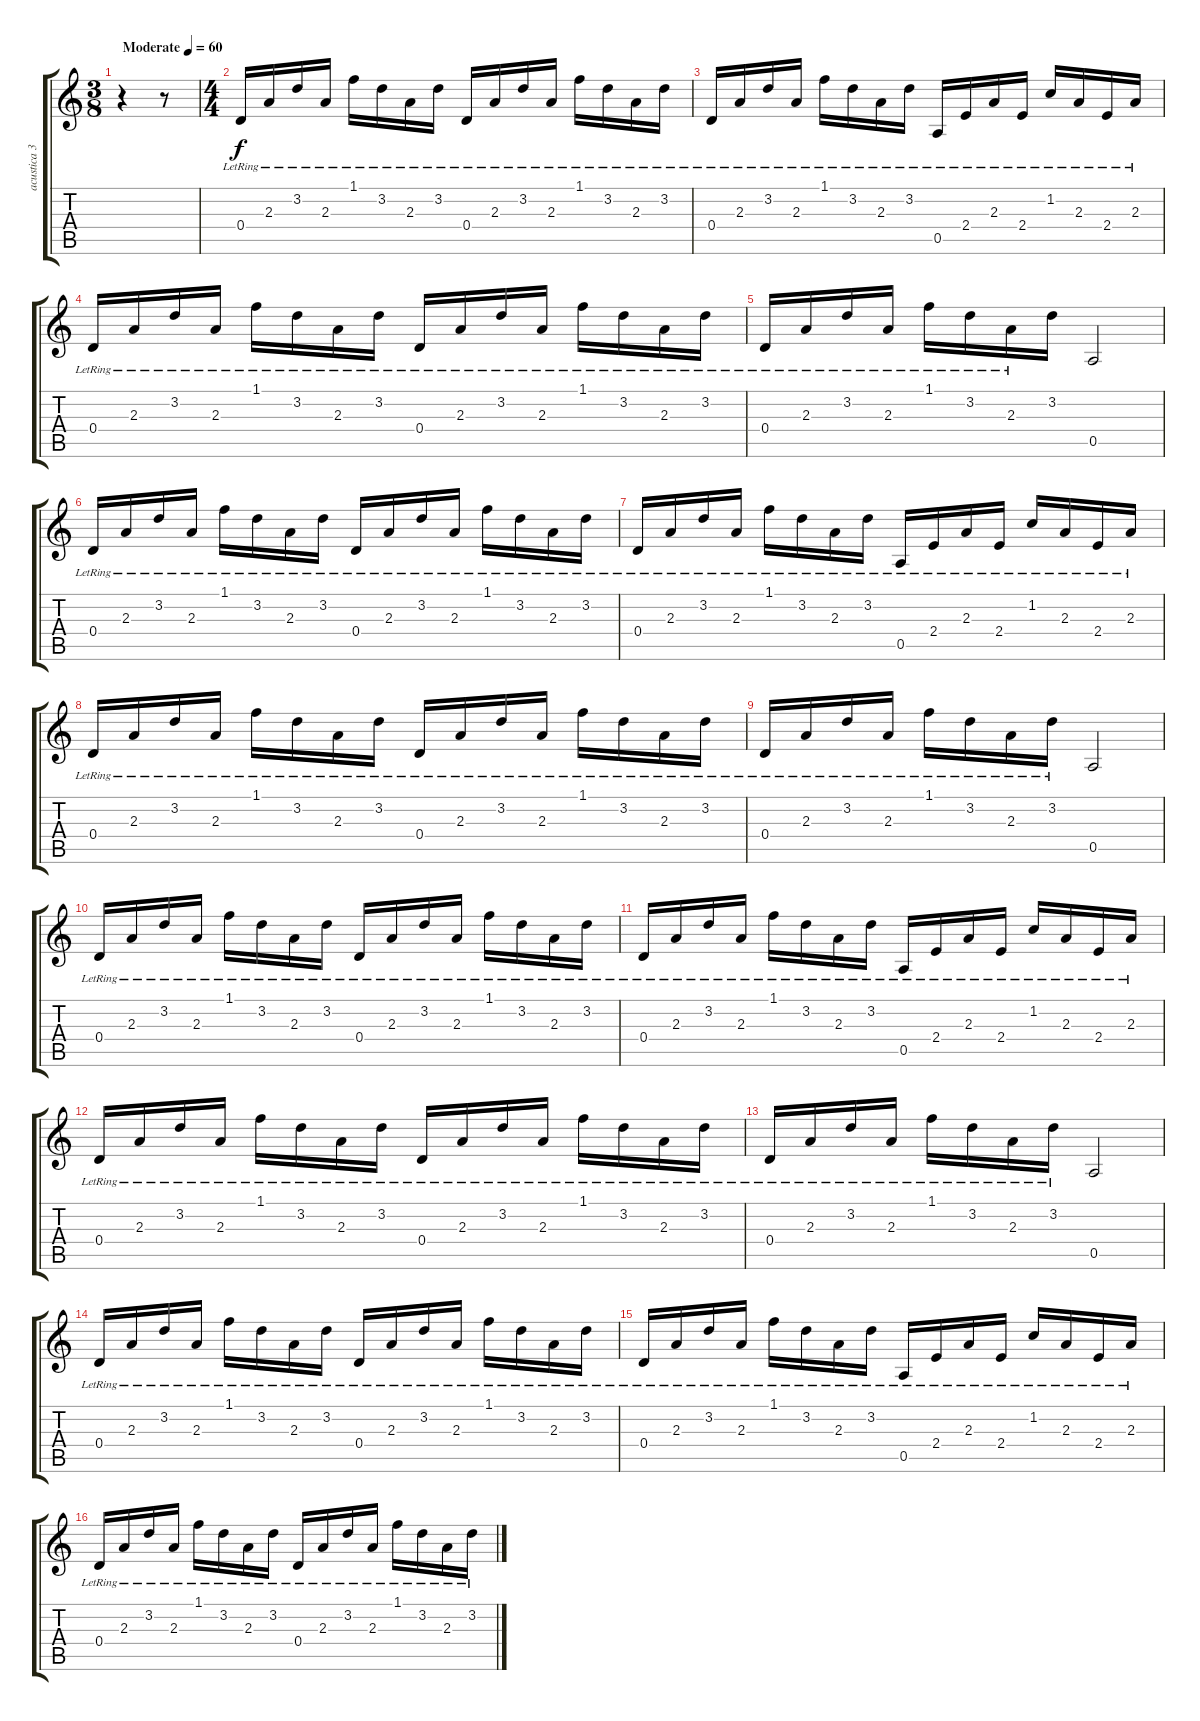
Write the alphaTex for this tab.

\track ("acustica 3" "acustica 3") {instrument acousticguitarnylon}
\staff {score tabs}
\tuning (E4 B3 G3 D3 A2 E2) {hide}
\ts (3 8)
\tempo (60 "Moderate")
\clef g2
\ks c
r.4{dy f instrument acousticguitarnylon} r.8 |
\ts (4 4)
0.4{lr}.16 2.3{lr}.16 3.2{lr}.16 2.3{lr}.16 1.1{lr}.16 3.2{lr}.16 2.3{lr}.16 3.2{lr}.16 0.4{lr}.16 2.3{lr}.16 3.2{lr}.16 2.3{lr}.16 1.1{lr}.16 3.2{lr}.16 2.3{lr}.16 3.2{lr}.16 |
0.4{lr}.16 2.3{lr}.16 3.2{lr}.16 2.3{lr}.16 1.1{lr}.16 3.2{lr}.16 2.3{lr}.16 3.2{lr}.16 0.5{lr}.16 2.4{lr}.16 2.3{lr}.16 2.4{lr}.16 1.2{lr}.16 2.3{lr}.16 2.4{lr}.16 2.3{lr}.16 |
0.4{lr}.16 2.3{lr}.16 3.2{lr}.16 2.3{lr}.16 1.1{lr}.16 3.2{lr}.16 2.3{lr}.16 3.2{lr}.16 0.4{lr}.16 2.3{lr}.16 3.2{lr}.16 2.3{lr}.16 1.1{lr}.16 3.2{lr}.16 2.3{lr}.16 3.2{lr}.16 |
0.4{lr}.16 2.3{lr}.16 3.2{lr}.16 2.3{lr}.16 1.1{lr}.16 3.2{lr}.16 2.3{lr}.16 3.2.16 0.5.2 |
0.4{lr}.16 2.3{lr}.16 3.2{lr}.16 2.3{lr}.16 1.1{lr}.16 3.2{lr}.16 2.3{lr}.16 3.2{lr}.16 0.4{lr}.16 2.3{lr}.16 3.2{lr}.16 2.3{lr}.16 1.1{lr}.16 3.2{lr}.16 2.3{lr}.16 3.2{lr}.16 |
0.4{lr}.16 2.3{lr}.16 3.2{lr}.16 2.3{lr}.16 1.1{lr}.16 3.2{lr}.16 2.3{lr}.16 3.2{lr}.16 0.5{lr}.16 2.4{lr}.16 2.3{lr}.16 2.4{lr}.16 1.2{lr}.16 2.3{lr}.16 2.4{lr}.16 2.3{lr}.16 |
0.4{lr}.16 2.3{lr}.16 3.2{lr}.16 2.3{lr}.16 1.1{lr}.16 3.2{lr}.16 2.3{lr}.16 3.2{lr}.16 0.4{lr}.16 2.3{lr}.16 3.2{lr}.16 2.3{lr}.16 1.1{lr}.16 3.2{lr}.16 2.3{lr}.16 3.2{lr}.16 |
0.4{lr}.16 2.3{lr}.16 3.2{lr}.16 2.3{lr}.16 1.1{lr}.16 3.2{lr}.16 2.3{lr}.16 3.2{lr}.16 0.5.2 |
0.4{lr}.16 2.3{lr}.16 3.2{lr}.16 2.3{lr}.16 1.1{lr}.16 3.2{lr}.16 2.3{lr}.16 3.2{lr}.16 0.4{lr}.16 2.3{lr}.16 3.2{lr}.16 2.3{lr}.16 1.1{lr}.16 3.2{lr}.16 2.3{lr}.16 3.2{lr}.16 |
0.4{lr}.16 2.3{lr}.16 3.2{lr}.16 2.3{lr}.16 1.1{lr}.16 3.2{lr}.16 2.3{lr}.16 3.2{lr}.16 0.5{lr}.16 2.4{lr}.16 2.3{lr}.16 2.4{lr}.16 1.2{lr}.16 2.3{lr}.16 2.4{lr}.16 2.3{lr}.16 |
0.4{lr}.16 2.3{lr}.16 3.2{lr}.16 2.3{lr}.16 1.1{lr}.16 3.2{lr}.16 2.3{lr}.16 3.2{lr}.16 0.4{lr}.16 2.3{lr}.16 3.2{lr}.16 2.3{lr}.16 1.1{lr}.16 3.2{lr}.16 2.3{lr}.16 3.2{lr}.16 |
0.4{lr}.16 2.3{lr}.16 3.2{lr}.16 2.3{lr}.16 1.1{lr}.16 3.2{lr}.16 2.3{lr}.16 3.2{lr}.16 0.5.2 |
0.4{lr}.16 2.3{lr}.16 3.2{lr}.16 2.3{lr}.16 1.1{lr}.16 3.2{lr}.16 2.3{lr}.16 3.2{lr}.16 0.4{lr}.16 2.3{lr}.16 3.2{lr}.16 2.3{lr}.16 1.1{lr}.16 3.2{lr}.16 2.3{lr}.16 3.2{lr}.16 |
0.4{lr}.16 2.3{lr}.16 3.2{lr}.16 2.3{lr}.16 1.1{lr}.16 3.2{lr}.16 2.3{lr}.16 3.2{lr}.16 0.5{lr}.16 2.4{lr}.16 2.3{lr}.16 2.4{lr}.16 1.2{lr}.16 2.3{lr}.16 2.4{lr}.16 2.3{lr}.16 |
0.4{lr}.16 2.3{lr}.16 3.2{lr}.16 2.3{lr}.16 1.1{lr}.16 3.2{lr}.16 2.3{lr}.16 3.2{lr}.16 0.4{lr}.16 2.3{lr}.16 3.2{lr}.16 2.3{lr}.16 1.1{lr}.16 3.2{lr}.16 2.3{lr}.16 3.2{lr}.16
